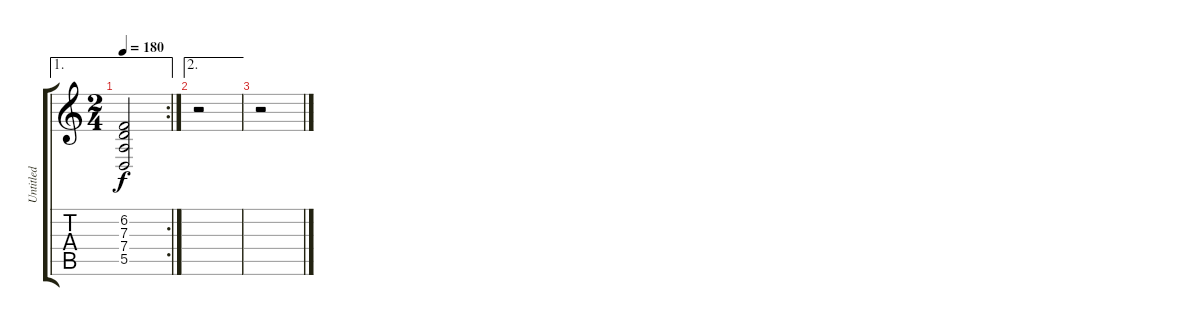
\track ("Untitled" "Untitled") {instrument electricgrandpiano}
\staff {score tabs}
\tuning (E4 B3 G3 D3 A2 E2) {hide}
\ae 1
\rc 2
\ts (2 4)
\tempo 180
\clef g2
\ks c
(6.2 7.3 7.4 5.5).2{dy f} |
\ae 2
r.2 |
r.2
